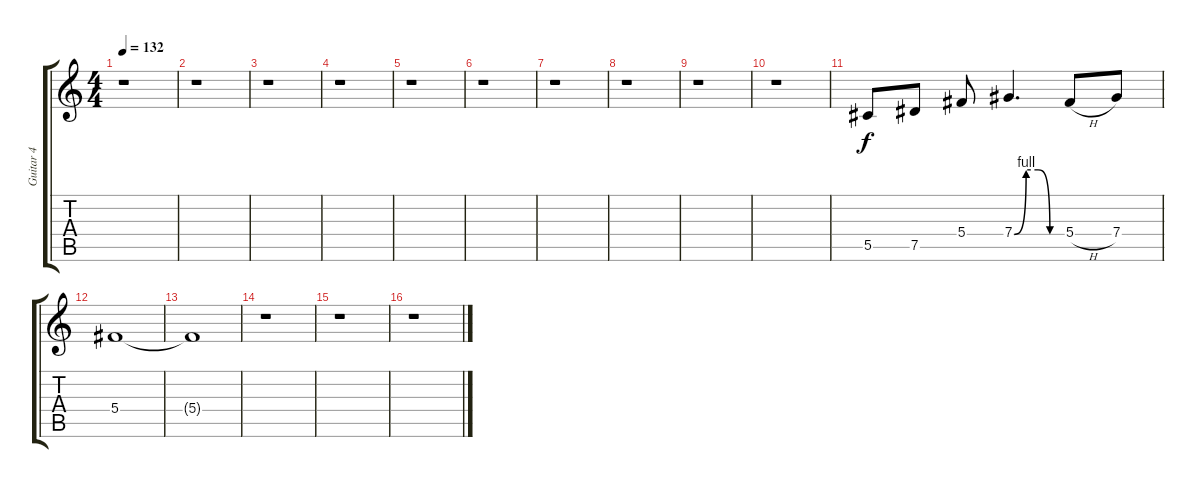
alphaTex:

\track ("Guitar 4" "Guitar 4") {instrument distortionguitar}
\staff {score tabs}
\tuning (Eb4 Bb3 Gb3 Db3 Ab2 Eb2) {hide}
\ts (4 4)
\tempo 132
\clef g2
\ks c
r.1{dy f} |
r.1 |
r.1 |
r.1 |
r.1 |
r.1 |
r.1 |
r.1 |
r.1 |
r.1 |
5.5.8 7.5.8 5.4.8 7.4{be (custom 0 0 15 4 30 4 45 0 60 0)}.4{d} 5.4{h}.8 7.4.8 |
5.4.1 |
5.4{t}.1 |
r.1 |
r.1 |
r.1
